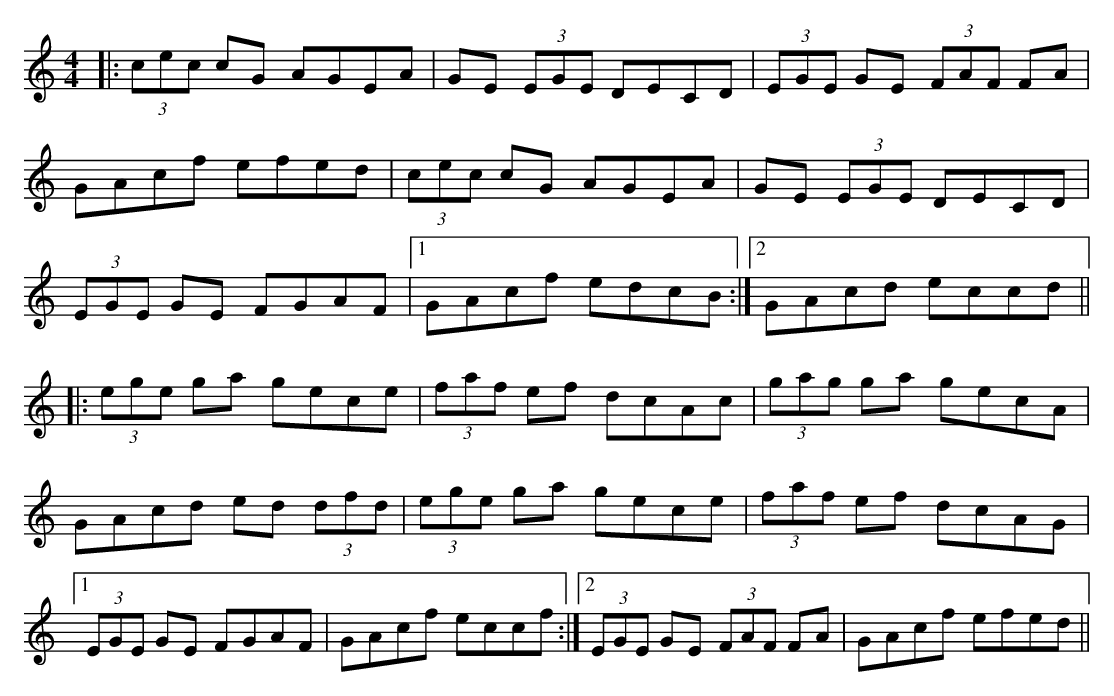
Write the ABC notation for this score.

X:1
M:4/4
K:C
|:(3cec cG AGEA|GE (3EGE DECD|(3EGE GE (3FAF FA|
GAcf efed|(3cec cG AGEA|GE (3EGE DECD|
(3EGE GE FGAF|1 GAcf edcB:|2 GAcd eccd||
|:(3ege ga gece|(3faf ef dcAc|(3gag ga gecA|
GAcd ed (3dfd|(3ege ga gece|(3faf ef dcAG|
[1(3EGE GE FGAF|GAcf eccf:|2 (3EGE GE (3FAF FA|GAcf efed||
